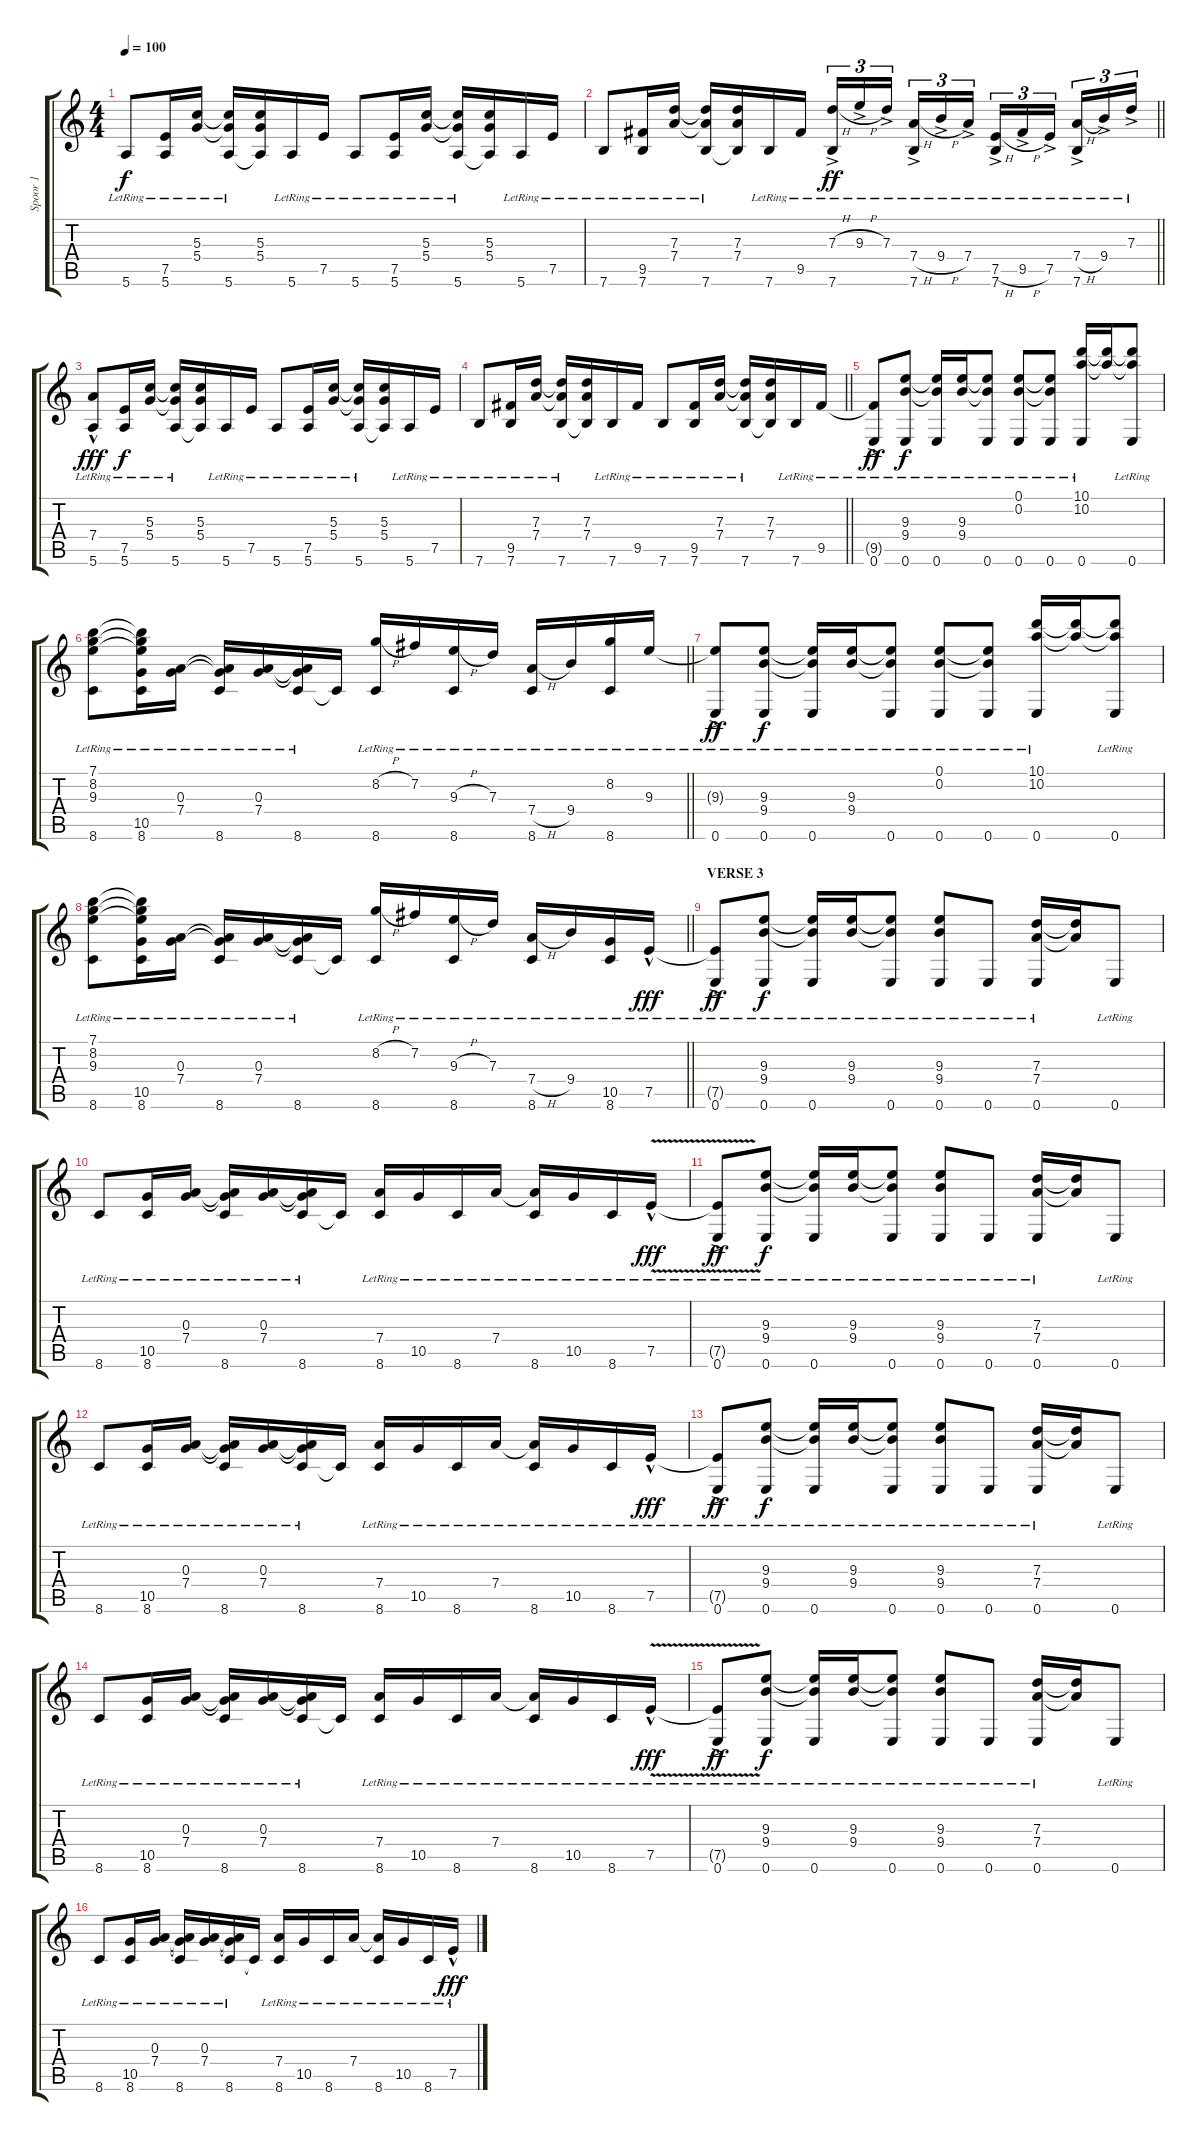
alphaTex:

\track ("Spoor 1" "Spoor 1") {instrument acousticguitarsteel}
\staff {score tabs}
\tuning (E4 B3 G3 D3 A2 E2) {hide}
\ts (4 4)
\tempo 100
\clef g2
\ks c
5.6{lr}.8{dy f} (7.5{lr} 5.6{lr}).16 (5.3{lr} 5.4{lr}).16 (5.3{t} 5.4{t} 5.6{lr}).16 (5.3 5.4 5.6{t}).16 5.6{lr}.16 7.5{lr}.16 5.6{lr}.8 (7.5{lr} 5.6{lr}).16 (5.3{lr} 5.4{lr}).16 (5.3{t} 5.4{t} 5.6{lr}).16 (5.3 5.4 5.6{t}).16 5.6{lr}.16 7.5{lr}.16 |
\barLineRight lightlight
7.6{lr}.8 (9.5{lr} 7.6{lr}).16 (7.3{lr} 7.4{lr}).16 (7.3{t} 7.4{t} 7.6{lr}).16 (7.3 7.4 7.6{t}).16 7.6{lr}.16 9.5{lr}.16 (7.3{h ac lr} 7.6{lr}).16{tu (3 2) dy ff} 9.3{h ac lr}.16{tu (3 2)} 7.3{ac lr}.16{tu (3 2) beam splitsecondary} (7.4{h ac lr} 7.6{lr}).16{tu (3 2)} 9.4{h ac lr}.16{tu (3 2)} 7.4{ac lr}.16{tu (3 2)} (7.5{h ac lr} 7.6{lr}).16{tu (3 2)} 9.5{h ac lr}.16{tu (3 2)} 7.5{ac lr}.16{tu (3 2) beam splitsecondary} (7.4{h ac lr} 7.6{lr}).16{tu (3 2)} 9.4{ac lr}.16{tu (3 2)} 7.3{ac lr}.16{tu (3 2)} |
(7.4{hac} 5.6{lr}).8{dy fff} (7.5{lr} 5.6{lr}).16{dy f} (5.3{lr} 5.4{lr}).16 (5.3{t} 5.4{t} 5.6{lr}).16 (5.3 5.4 5.6{t}).16 5.6{lr}.16 7.5{lr}.16 5.6{lr}.8 (7.5{lr} 5.6{lr}).16 (5.3{lr} 5.4{lr}).16 (5.3{t} 5.4{t} 5.6{lr}).16 (5.3 5.4 5.6{t}).16 5.6{lr}.16 7.5{lr}.16 |
\barLineRight lightlight
7.6{lr}.8 (9.5{lr} 7.6{lr}).16 (7.3{lr} 7.4{lr}).16 (7.3{t} 7.4{t} 7.6{lr}).16 (7.3 7.4 7.6{t}).16 7.6{lr}.16 9.5{lr}.16 7.6{lr}.8 (9.5{lr} 7.6{lr}).16 (7.3{lr} 7.4{lr}).16 (7.3{t} 7.4{t} 7.6{lr}).16 (7.3 7.4 7.6{t}).16 7.6{lr}.16 9.5{lr}.16 |
(9.5{t} 0.6{ac lr}).8{dy ff} (9.3{lr} 9.4{lr} 0.6{lr}).8{dy f} (9.3{t} 9.4{t} 0.6{lr}).16 (9.3{lr} 9.4{lr}).16 (9.3{t} 9.4{t} 0.6{lr}).8 (0.1{lr} 0.2{lr} 0.6{lr}).8 (0.1{t} 0.2{t} 0.6{lr}).8 (10.1{lr} 10.2{lr} 0.6{lr}).16 (10.1{t} 10.2{t}).16 (10.1{t} 10.2{t} 0.6{lr}).8 |
\barLineRight lightlight
(7.1{lr} 8.2{lr} 9.3{lr} 8.6{lr}).8 (7.1{t} 8.2{t} 9.3{t} 10.5{lr} 8.6{lr}).16 (0.3{lr} 7.4{lr}).16 (0.3{t} 7.4{t} 8.6{lr}).16 (0.3{lr} 7.4{lr}).16 (0.3{t} 7.4{t} 8.6{lr}).16 8.6{t}.16 (8.2{h lr} 8.6{lr}).16 7.2{lr}.16 (9.3{h lr} 8.6{lr}).16 7.3{lr}.16 (7.4{h lr} 8.6{lr}).16 9.4{lr}.16 (8.2{lr} 8.6{lr}).16 9.3{lr}.16 |
(9.3{t} 0.6{ac lr}).8{dy ff} (9.3{lr} 9.4{lr} 0.6{lr}).8{dy f} (9.3{t} 9.4{t} 0.6{lr}).16 (9.3{lr} 9.4{lr}).16 (9.3{t} 9.4{t} 0.6{lr}).8 (0.1{lr} 0.2{lr} 0.6{lr}).8 (0.1{t} 0.2{t} 0.6{lr}).8 (10.1{lr} 10.2{lr} 0.6{lr}).16 (10.1{t} 10.2{t}).16 (10.1{t} 10.2{t} 0.6{lr}).8 |
\barLineRight lightlight
(7.1{lr} 8.2{lr} 9.3{lr} 8.6{lr}).8 (7.1{t} 8.2{t} 9.3{t} 10.5{lr} 8.6{lr}).16 (0.3{lr} 7.4{lr}).16 (0.3{t} 7.4{t} 8.6{lr}).16 (0.3{lr} 7.4{lr}).16 (0.3{t} 7.4{t} 8.6{lr}).16 8.6{t}.16 (8.2{h lr} 8.6{lr}).16 7.2{lr}.16 (9.3{h lr} 8.6{lr}).16 7.3{lr}.16 (7.4{h lr} 8.6{lr}).16 9.4{lr}.16 (10.5 8.6{lr}).16 7.5{hac lr}.16{dy fff} |
\section ("" "VERSE 3")
(7.5{t} 0.6{ac lr}).8{dy ff} (9.3{lr} 9.4{lr} 0.6{lr}).8{dy f} (9.3{t} 9.4{t} 0.6{lr}).16 (9.3{lr} 9.4{lr}).16 (9.3{t} 9.4{t} 0.6{lr}).8 (9.3{lr} 9.4{lr} 0.6{lr}).8 0.6{lr}.8 (7.3{lr} 7.4{lr} 0.6{lr}).16 (7.3{t} 7.4{t}).16 0.6{lr}.8 |
8.6{lr}.8 (10.5{lr} 8.6{lr}).16 (0.3{lr} 7.4{lr}).16 (0.3{t} 7.4{t} 8.6{lr}).16 (0.3{lr} 7.4{lr}).16 (0.3{t} 7.4{t} 8.6{lr}).16 8.6{t}.16 (7.4{lr} 8.6{lr}).16 10.5{lr}.16 8.6{lr}.16 7.4{lr}.16 (7.4{t} 8.6{lr}).16 10.5{lr}.16 8.6{lr}.16 7.5{v hac lr}.16{dy fff} |
(7.5{t} 0.6{ac lr}).8{dy ff} (9.3{lr} 9.4{lr} 0.6{lr}).8{dy f} (9.3{t} 9.4{t} 0.6{lr}).16 (9.3{lr} 9.4{lr}).16 (9.3{t} 9.4{t} 0.6{lr}).8 (9.3{lr} 9.4{lr} 0.6{lr}).8 0.6{lr}.8 (7.3{lr} 7.4{lr} 0.6{lr}).16 (7.3{t} 7.4{t}).16 0.6{lr}.8 |
8.6{lr}.8 (10.5{lr} 8.6{lr}).16 (0.3{lr} 7.4{lr}).16 (0.3{t} 7.4{t} 8.6{lr}).16 (0.3{lr} 7.4{lr}).16 (0.3{t} 7.4{t} 8.6{lr}).16 8.6{t}.16 (7.4{lr} 8.6{lr}).16 10.5{lr}.16 8.6{lr}.16 7.4{lr}.16 (7.4{t} 8.6{lr}).16 10.5{lr}.16 8.6{lr}.16 7.5{hac lr}.16{dy fff} |
(7.5{t} 0.6{ac lr}).8{dy ff} (9.3{lr} 9.4{lr} 0.6{lr}).8{dy f} (9.3{t} 9.4{t} 0.6{lr}).16 (9.3{lr} 9.4{lr}).16 (9.3{t} 9.4{t} 0.6{lr}).8 (9.3{lr} 9.4{lr} 0.6{lr}).8 0.6{lr}.8 (7.3{lr} 7.4{lr} 0.6{lr}).16 (7.3{t} 7.4{t}).16 0.6{lr}.8 |
8.6{lr}.8 (10.5{lr} 8.6{lr}).16 (0.3{lr} 7.4{lr}).16 (0.3{t} 7.4{t} 8.6{lr}).16 (0.3{lr} 7.4{lr}).16 (0.3{t} 7.4{t} 8.6{lr}).16 8.6{t}.16 (7.4{lr} 8.6{lr}).16 10.5{lr}.16 8.6{lr}.16 7.4{lr}.16 (7.4{t} 8.6{lr}).16 10.5{lr}.16 8.6{lr}.16 7.5{v hac lr}.16{dy fff} |
(7.5{t} 0.6{ac lr}).8{dy ff} (9.3{lr} 9.4{lr} 0.6{lr}).8{dy f} (9.3{t} 9.4{t} 0.6{lr}).16 (9.3{lr} 9.4{lr}).16 (9.3{t} 9.4{t} 0.6{lr}).8 (9.3{lr} 9.4{lr} 0.6{lr}).8 0.6{lr}.8 (7.3{lr} 7.4{lr} 0.6{lr}).16 (7.3{t} 7.4{t}).16 0.6{lr}.8 |
8.6{lr}.8 (10.5{lr} 8.6{lr}).16 (0.3{lr} 7.4{lr}).16 (0.3{t} 7.4{t} 8.6{lr}).16 (0.3{lr} 7.4{lr}).16 (0.3{t} 7.4{t} 8.6{lr}).16 8.6{t}.16 (7.4{lr} 8.6{lr}).16 10.5{lr}.16 8.6{lr}.16 7.4{lr}.16 (7.4{t} 8.6{lr}).16 10.5{lr}.16 8.6{lr}.16 7.5{hac lr}.16{dy fff}
